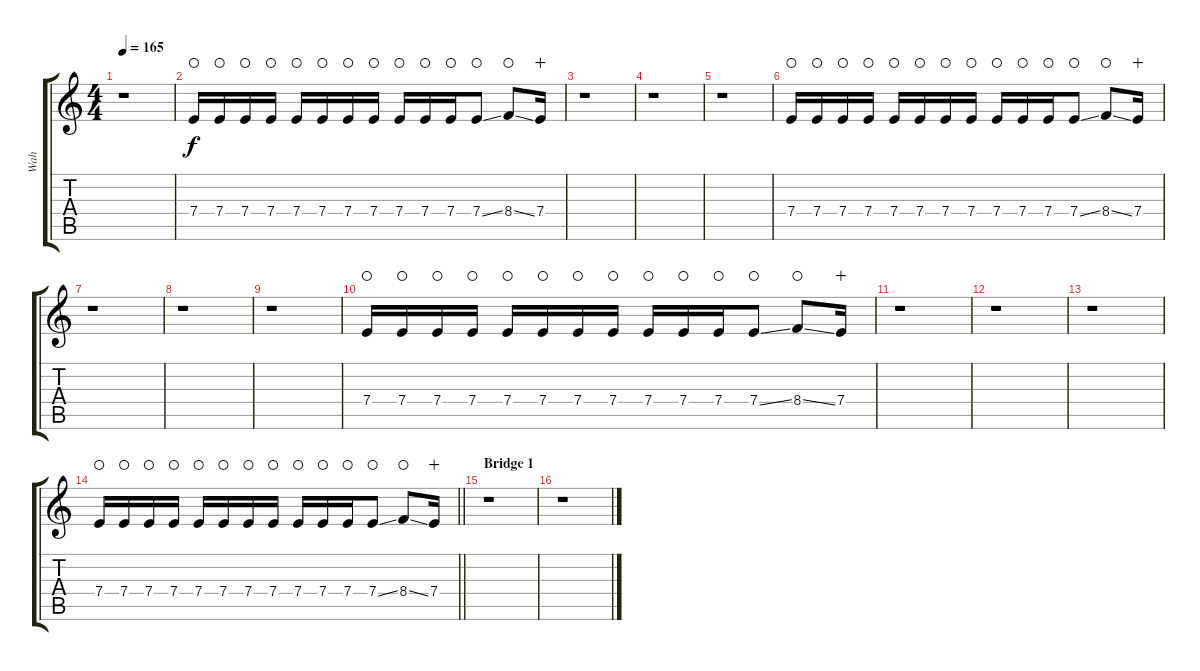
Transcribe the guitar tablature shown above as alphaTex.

\track ("Wah" "Wah") {instrument distortionguitar}
\staff {score tabs}
\tuning (B3 Gb3 D3 A2 E2 B1) {hide}
\ts (4 4)
\tempo 165
\clef g2
\ks c
r.1{dy f} |
7.4.16{waho} 7.4.16{waho} 7.4.16{waho} 7.4.16{waho} 7.4.16{waho} 7.4.16{waho} 7.4.16{waho} 7.4.16{waho} 7.4.16{waho} 7.4.16{waho} 7.4.16{waho} 7.4{ss}.8{waho} 8.4{ss}.8{waho} 7.4.16{wahc} |
r.1 |
r.1 |
r.1 |
7.4.16{waho} 7.4.16{waho} 7.4.16{waho} 7.4.16{waho} 7.4.16{waho} 7.4.16{waho} 7.4.16{waho} 7.4.16{waho} 7.4.16{waho} 7.4.16{waho} 7.4.16{waho} 7.4{ss}.8{waho} 8.4{ss}.8{waho} 7.4.16{wahc} |
r.1 |
r.1 |
r.1 |
7.4.16{waho} 7.4.16{waho} 7.4.16{waho} 7.4.16{waho} 7.4.16{waho} 7.4.16{waho} 7.4.16{waho} 7.4.16{waho} 7.4.16{waho} 7.4.16{waho} 7.4.16{waho} 7.4{ss}.8{waho} 8.4{ss}.8{waho} 7.4.16{wahc} |
r.1 |
r.1 |
r.1 |
\barLineRight lightlight
7.4.16{waho} 7.4.16{waho} 7.4.16{waho} 7.4.16{waho} 7.4.16{waho} 7.4.16{waho} 7.4.16{waho} 7.4.16{waho} 7.4.16{waho} 7.4.16{waho} 7.4.16{waho} 7.4{ss}.8{waho} 8.4{ss}.8{waho} 7.4.16{wahc} |
\section ("" "Bridge 1")
r.1 |
r.1
